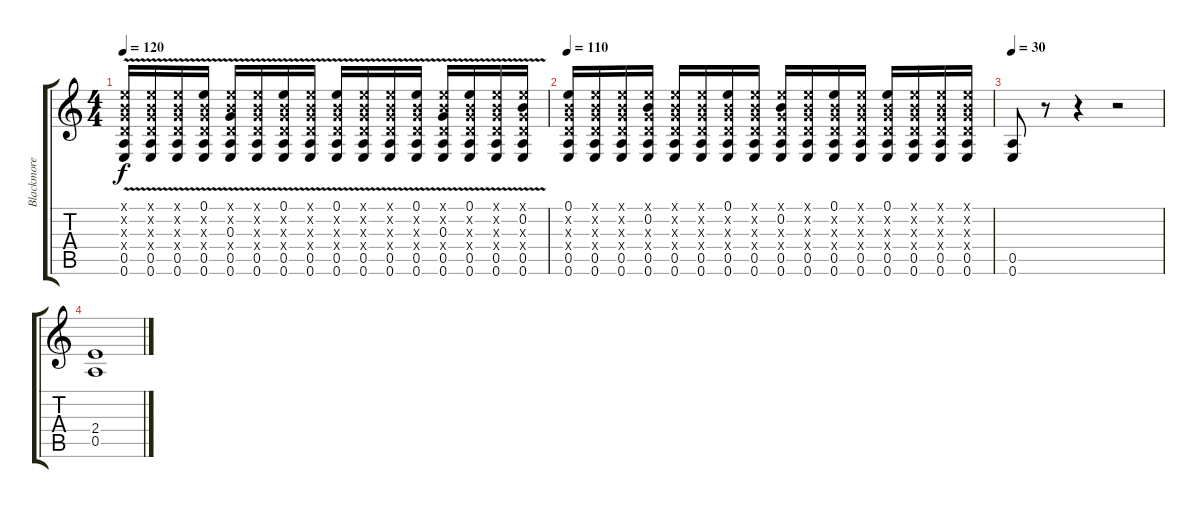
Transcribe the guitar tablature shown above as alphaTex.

\track ("Blackmore" "Blackmore") {instrument overdrivenguitar}
\staff {score tabs}
\tuning (E4 B3 G3 D3 A2 E2) {hide}
\ts (4 4)
\tempo 120
\clef g2
\ks c
(0.1{v x} 0.2{v x} 0.3{v x} 0.4{v x} 0.5{v} 0.6{v}).16{dy f volume 10} (0.1{v x} 0.2{v x} 0.3{v x} 0.4{v x} 0.5{v} 0.6{v}).16 (0.1{v x} 0.2{v x} 0.3{v x} 0.4{v x} 0.5{v} 0.6{v}).16 (0.1{v} 0.2{v x} 0.3{v x} 0.4{v x} 0.5{v} 0.6{v}).16 (0.1{v x} 0.2{v x} 0.3{v} 0.4{v x} 0.5{v} 0.6{v}).16 (0.1{v x} 0.2{v x} 0.3{v x} 0.4{v x} 0.5{v} 0.6{v}).16 (0.1{v} 0.2{v x} 0.3{v x} 0.4{v x} 0.5{v} 0.6{v}).16 (0.1{v x} 0.2{v x} 0.3{v x} 0.4{v x} 0.5{v} 0.6{v}).16 (0.1{v} 0.2{v x} 0.3{v x} 0.4{v x} 0.5{v} 0.6{v}).16 (0.1{v x} 0.2{v x} 0.3{v x} 0.4{v x} 0.5{v} 0.6{v}).16 (0.1{v x} 0.2{v x} 0.3{v x} 0.4{v x} 0.5{v} 0.6{v}).16 (0.1{v} 0.2{v x} 0.3{v x} 0.4{v x} 0.5{v} 0.6{v}).16 (0.1{v x} 0.2{v x} 0.3{v} 0.4{v x} 0.5{v} 0.6{v}).16 (0.1{v} 0.2{v x} 0.3{v x} 0.4{v x} 0.5{v} 0.6{v}).16 (0.1{v x} 0.2{v x} 0.3{v x} 0.4{v x} 0.5{v} 0.6{v}).16 (0.1{v x} 0.2{v} 0.3{v x} 0.4{v x} 0.5{v} 0.6{v}).16 |
\tempo 110
(0.1 0.2{x} 0.3{x} 0.4{x} 0.5 0.6).16 (0.1{x} 0.2{x} 0.3{x} 0.4{x} 0.5 0.6).16 (0.1{x} 0.2{x} 0.3{x} 0.4{x} 0.5 0.6).16 (0.1{x} 0.2 0.3{x} 0.4{x} 0.5 0.6).16 (0.1{x} 0.2{x} 0.3{x} 0.4{x} 0.5 0.6).16 (0.1{x} 0.2{x} 0.3{x} 0.4{x} 0.5 0.6).16 (0.1 0.2{x} 0.3{x} 0.4{x} 0.5 0.6).16 (0.1{x} 0.2{x} 0.3{x} 0.4{x} 0.5 0.6).16 (0.1{x} 0.2 0.3{x} 0.4{x} 0.5 0.6).16 (0.1{x} 0.2{x} 0.3{x} 0.4{x} 0.5 0.6).16 (0.1 0.2{x} 0.3{x} 0.4{x} 0.5 0.6).16 (0.1{x} 0.2{x} 0.3{x} 0.4{x} 0.5 0.6).16 (0.1 0.2{x} 0.3{x} 0.4{x} 0.5 0.6).16 (0.1{x} 0.2{x} 0.3{x} 0.4{x} 0.5 0.6).16 (0.1{x} 0.2{x} 0.3{x} 0.4{x} 0.5 0.6).16 (0.1{x} 0.2{x} 0.3{x} 0.4{x} 0.5 0.6).16 |
\tempo 30
(0.5 0.6).8 r.8 r.4 r.2 |
(2.4 0.5).1
